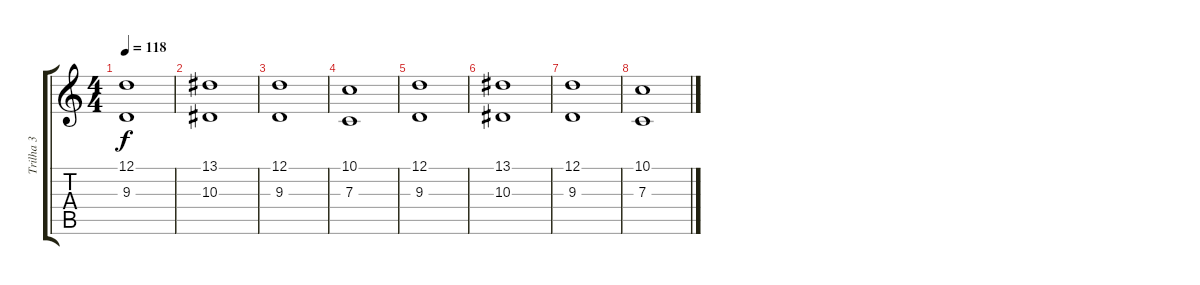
\track ("Trilha 3" "Trilha 3") {instrument tubularbells}
\staff {score tabs}
\tuning (D4 A3 F3 C3 G2 D2) {hide}
\ts (4 4)
\tempo 118
\clef g2
\ks c
(12.1 9.3).1{dy f} |
(13.1 10.3).1 |
(12.1 9.3).1 |
(10.1 7.3).1 |
(12.1 9.3).1 |
(13.1 10.3).1 |
(12.1 9.3).1 |
(10.1 7.3).1
